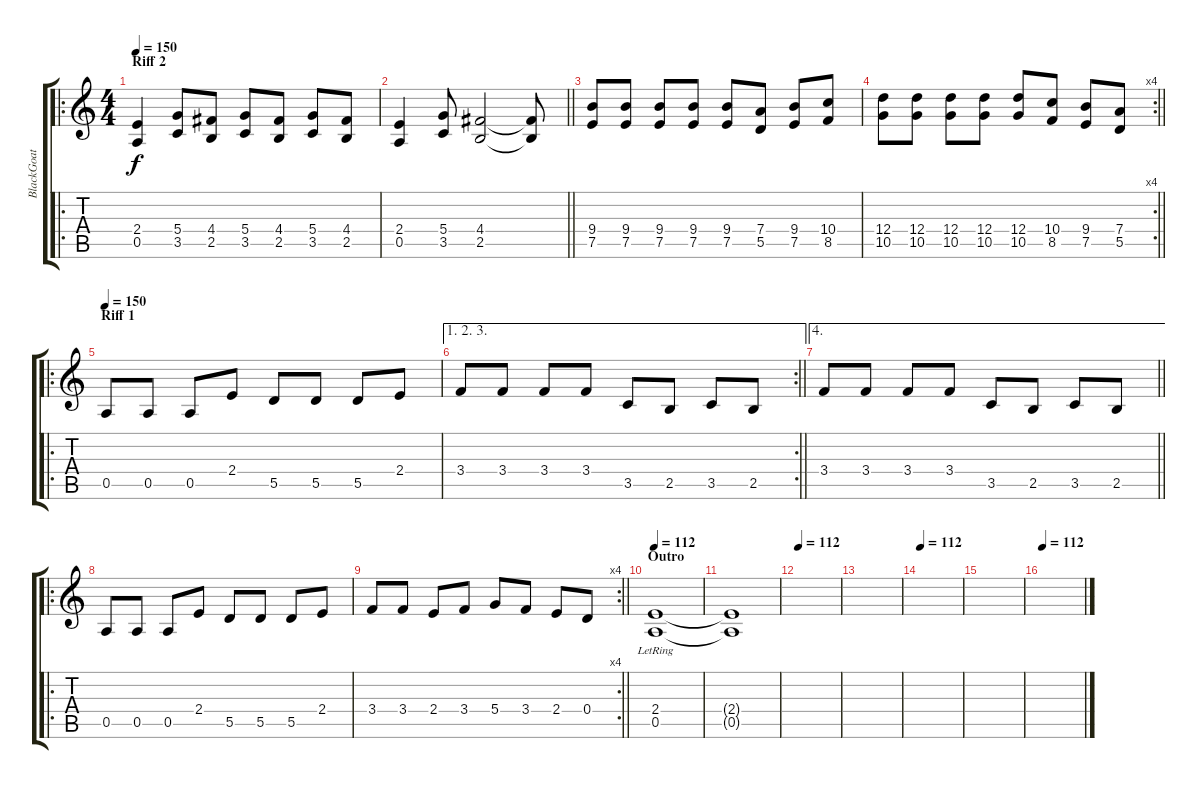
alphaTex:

\track ("BlackGoat" "BlackGoat") {instrument distortionguitar}
\staff {score tabs}
\tuning (E4 B3 G3 D3 A2 E2) {hide}
\ro
\ts (4 4)
\section ("" "Riff 2")
\tempo 150
\clef g2
\ks c
(2.4 0.5).4{dy f} (5.4 3.5).8 (4.4 2.5).8 (5.4 3.5).8 (4.4 2.5).8 (5.4 3.5).8 (4.4 2.5).8 |
\barLineRight lightlight
(2.4 0.5).4 (5.4 3.5).8 (4.4 2.5).2 (4.4{t} 2.5{t}).8 |
(9.4 7.5).8 (9.4 7.5).8 (9.4 7.5).8 (9.4 7.5).8 (9.4 7.5).8 (7.4 5.5).8 (9.4 7.5).8 (10.4 8.5).8 |
\rc 4
\barLineRight lightlight
(12.4 10.5).8 (12.4 10.5).8 (12.4 10.5).8 (12.4 10.5).8 (12.4 10.5).8 (10.4 8.5).8 (9.4 7.5).8 (7.4 5.5).8 |
\ro
\section ("" "Riff 1")
\tempo 150
0.5.8 0.5.8 0.5.8 2.4.8 5.5.8 5.5.8 5.5.8 2.4.8 |
\ae (1 2 3)
\rc 2
\barLineRight lightlight
3.4.8 3.4.8 3.4.8 3.4.8 3.5.8 2.5.8 3.5.8 2.5.8 |
\ae 4
\barLineRight lightlight
3.4.8 3.4.8 3.4.8 3.4.8 3.5.8 2.5.8 3.5.8 2.5.8 |
\ro
0.5.8 0.5.8 0.5.8 2.4.8 5.5.8 5.5.8 5.5.8 2.4.8 |
\rc 4
\barLineRight lightlight
3.4.8 3.4.8 2.4.8 3.4.8 5.4.8 3.4.8 2.4.8 0.4.8 |
\section ("" "Outro")
\tempo 112
(2.4{lr} 0.5{lr}).1 |
(2.4{t} 0.5{t}).1{volume 7} |
\tempo 112
|
|
\tempo 112
|
|
\tempo 112
